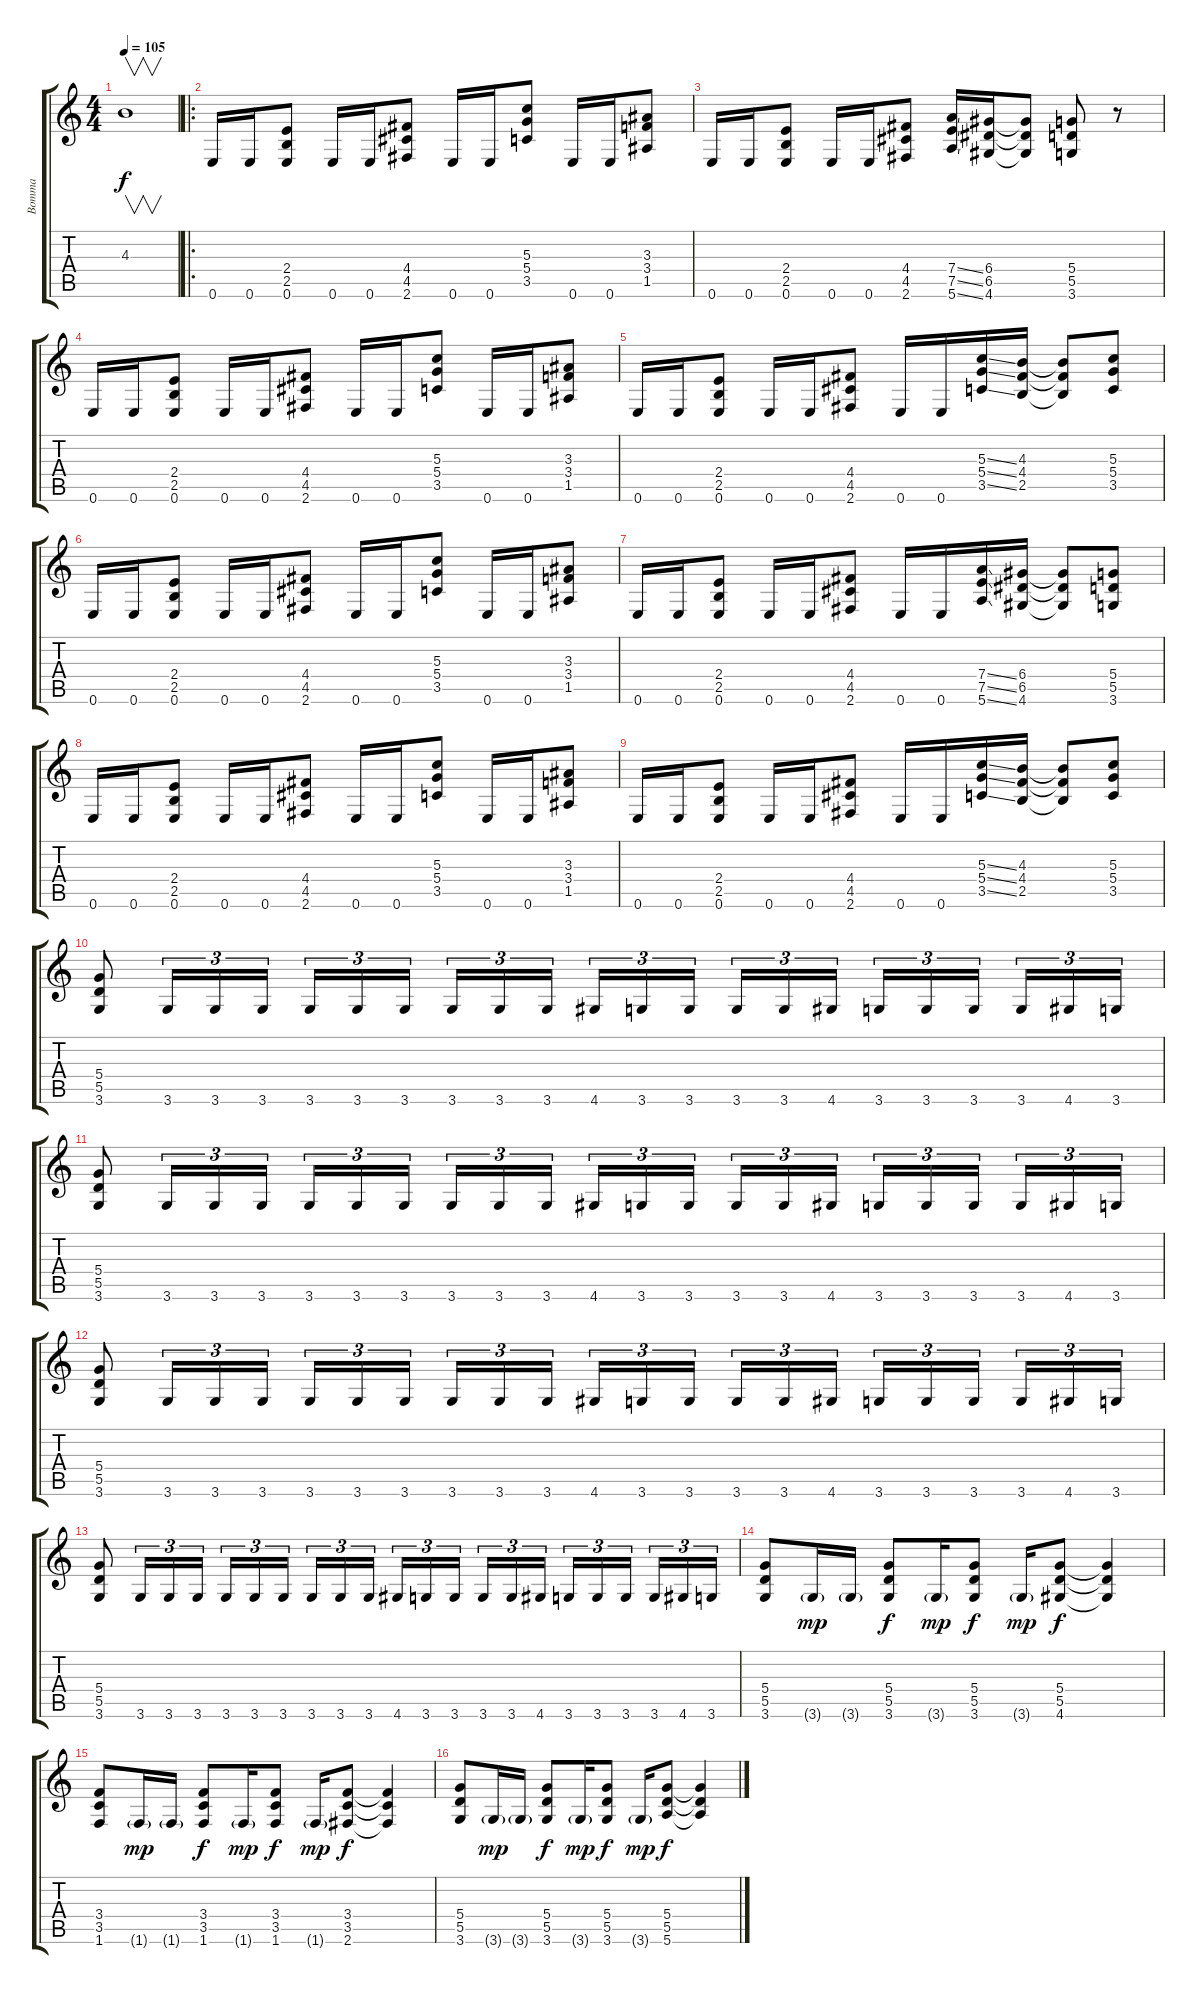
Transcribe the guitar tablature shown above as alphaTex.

\track ("Bomma" "Bomma") {instrument distortionguitar}
\staff {score tabs}
\tuning (E4 B3 G3 D3 A2 E2) {hide}
\ts (4 4)
\tempo 105
\clef g2
\ks c
4.3.1{v dy f} |
\ro
0.6.16 0.6.16 (2.4 2.5 0.6).8 0.6.16 0.6.16 (4.4 4.5 2.6).8 0.6.16 0.6.16 (5.3 5.4 3.5).8 0.6.16 0.6.16 (3.3 3.4 1.5).8 |
0.6.16 0.6.16 (2.4 2.5 0.6).8 0.6.16 0.6.16 (4.4 4.5 2.6).8 (7.4{ss} 7.5{ss} 5.6{ss}).16 (6.4 6.5 4.6).16 (6.4{t} 6.5{t} 4.6{t}).8 (5.4 5.5 3.6).8 r.8 |
0.6.16 0.6.16 (2.4 2.5 0.6).8 0.6.16 0.6.16 (4.4 4.5 2.6).8 0.6.16 0.6.16 (5.3 5.4 3.5).8 0.6.16 0.6.16 (3.3 3.4 1.5).8 |
0.6.16 0.6.16 (2.4 2.5 0.6).8 0.6.16 0.6.16 (4.4 4.5 2.6).8 0.6.16 0.6.16 (5.3{ss} 5.4{ss} 3.5{ss}).16 (4.3 4.4 2.5).16 (4.3{t} 4.4{t} 2.5{t}).8 (5.3 5.4 3.5).8 |
0.6.16 0.6.16 (2.4 2.5 0.6).8 0.6.16 0.6.16 (4.4 4.5 2.6).8 0.6.16 0.6.16 (5.3 5.4 3.5).8 0.6.16 0.6.16 (3.3 3.4 1.5).8 |
0.6.16 0.6.16 (2.4 2.5 0.6).8 0.6.16 0.6.16 (4.4 4.5 2.6).8 0.6.16 0.6.16 (7.4{ss} 7.5{ss} 5.6{ss}).16 (6.4 6.5 4.6).16 (6.4{t} 6.5{t} 4.6{t}).8 (5.4 5.5 3.6).8 |
0.6.16 0.6.16 (2.4 2.5 0.6).8 0.6.16 0.6.16 (4.4 4.5 2.6).8 0.6.16 0.6.16 (5.3 5.4 3.5).8 0.6.16 0.6.16 (3.3 3.4 1.5).8 |
0.6.16 0.6.16 (2.4 2.5 0.6).8 0.6.16 0.6.16 (4.4 4.5 2.6).8 0.6.16 0.6.16 (5.3{ss} 5.4{ss} 3.5{ss}).16 (4.3 4.4 2.5).16 (4.3{t} 4.4{t} 2.5{t}).8 (5.3 5.4 3.5).8 |
(5.4 5.5 3.6).8 3.6.16{tu (3 2)} 3.6.16{tu (3 2)} 3.6.16{tu (3 2)} 3.6.16{tu (3 2)} 3.6.16{tu (3 2)} 3.6.16{tu (3 2)} 3.6.16{tu (3 2)} 3.6.16{tu (3 2)} 3.6.16{tu (3 2)} 4.6.16{tu (3 2)} 3.6.16{tu (3 2)} 3.6.16{tu (3 2)} 3.6.16{tu (3 2)} 3.6.16{tu (3 2)} 4.6.16{tu (3 2)} 3.6.16{tu (3 2)} 3.6.16{tu (3 2)} 3.6.16{tu (3 2)} 3.6.16{tu (3 2)} 4.6.16{tu (3 2)} 3.6.16{tu (3 2)} |
(5.4 5.5 3.6).8 3.6.16{tu (3 2)} 3.6.16{tu (3 2)} 3.6.16{tu (3 2)} 3.6.16{tu (3 2)} 3.6.16{tu (3 2)} 3.6.16{tu (3 2)} 3.6.16{tu (3 2)} 3.6.16{tu (3 2)} 3.6.16{tu (3 2)} 4.6.16{tu (3 2)} 3.6.16{tu (3 2)} 3.6.16{tu (3 2)} 3.6.16{tu (3 2)} 3.6.16{tu (3 2)} 4.6.16{tu (3 2)} 3.6.16{tu (3 2)} 3.6.16{tu (3 2)} 3.6.16{tu (3 2)} 3.6.16{tu (3 2)} 4.6.16{tu (3 2)} 3.6.16{tu (3 2)} |
(5.4 5.5 3.6).8 3.6.16{tu (3 2)} 3.6.16{tu (3 2)} 3.6.16{tu (3 2)} 3.6.16{tu (3 2)} 3.6.16{tu (3 2)} 3.6.16{tu (3 2)} 3.6.16{tu (3 2)} 3.6.16{tu (3 2)} 3.6.16{tu (3 2)} 4.6.16{tu (3 2)} 3.6.16{tu (3 2)} 3.6.16{tu (3 2)} 3.6.16{tu (3 2)} 3.6.16{tu (3 2)} 4.6.16{tu (3 2)} 3.6.16{tu (3 2)} 3.6.16{tu (3 2)} 3.6.16{tu (3 2)} 3.6.16{tu (3 2)} 4.6.16{tu (3 2)} 3.6.16{tu (3 2)} |
(5.4 5.5 3.6).8 3.6.16{tu (3 2)} 3.6.16{tu (3 2)} 3.6.16{tu (3 2)} 3.6.16{tu (3 2)} 3.6.16{tu (3 2)} 3.6.16{tu (3 2)} 3.6.16{tu (3 2)} 3.6.16{tu (3 2)} 3.6.16{tu (3 2)} 4.6.16{tu (3 2)} 3.6.16{tu (3 2)} 3.6.16{tu (3 2)} 3.6.16{tu (3 2)} 3.6.16{tu (3 2)} 4.6.16{tu (3 2)} 3.6.16{tu (3 2)} 3.6.16{tu (3 2)} 3.6.16{tu (3 2)} 3.6.16{tu (3 2)} 4.6.16{tu (3 2)} 3.6.16{tu (3 2)} |
(5.4 5.5 3.6).8 3.6{g}.16{dy mp} 3.6{g}.16 (5.4 5.5 3.6).8{dy f} 3.6{g}.16{dy mp} (5.4 5.5 3.6).8{dy f} 3.6{g}.16{dy mp} (5.4 5.5 4.6).8{dy f} (5.4{t} 5.5{t} 4.6{t}).4 |
(3.4 3.5 1.6).8 1.6{g}.16{dy mp} 1.6{g}.16 (3.4 3.5 1.6).8{dy f} 1.6{g}.16{dy mp} (3.4 3.5 1.6).8{dy f} 1.6{g}.16{dy mp} (3.4 3.5 2.6).8{dy f} (3.4{t} 3.5{t} 2.6{t}).4 |
(5.4 5.5 3.6).8 3.6{g}.16{dy mp} 3.6{g}.16 (5.4 5.5 3.6).8{dy f} 3.6{g}.16{dy mp} (5.4 5.5 3.6).8{dy f} 3.6{g}.16{dy mp} (5.4 5.5 5.6).8{dy f} (5.4{t} 5.5{t} 5.6{t}).4
